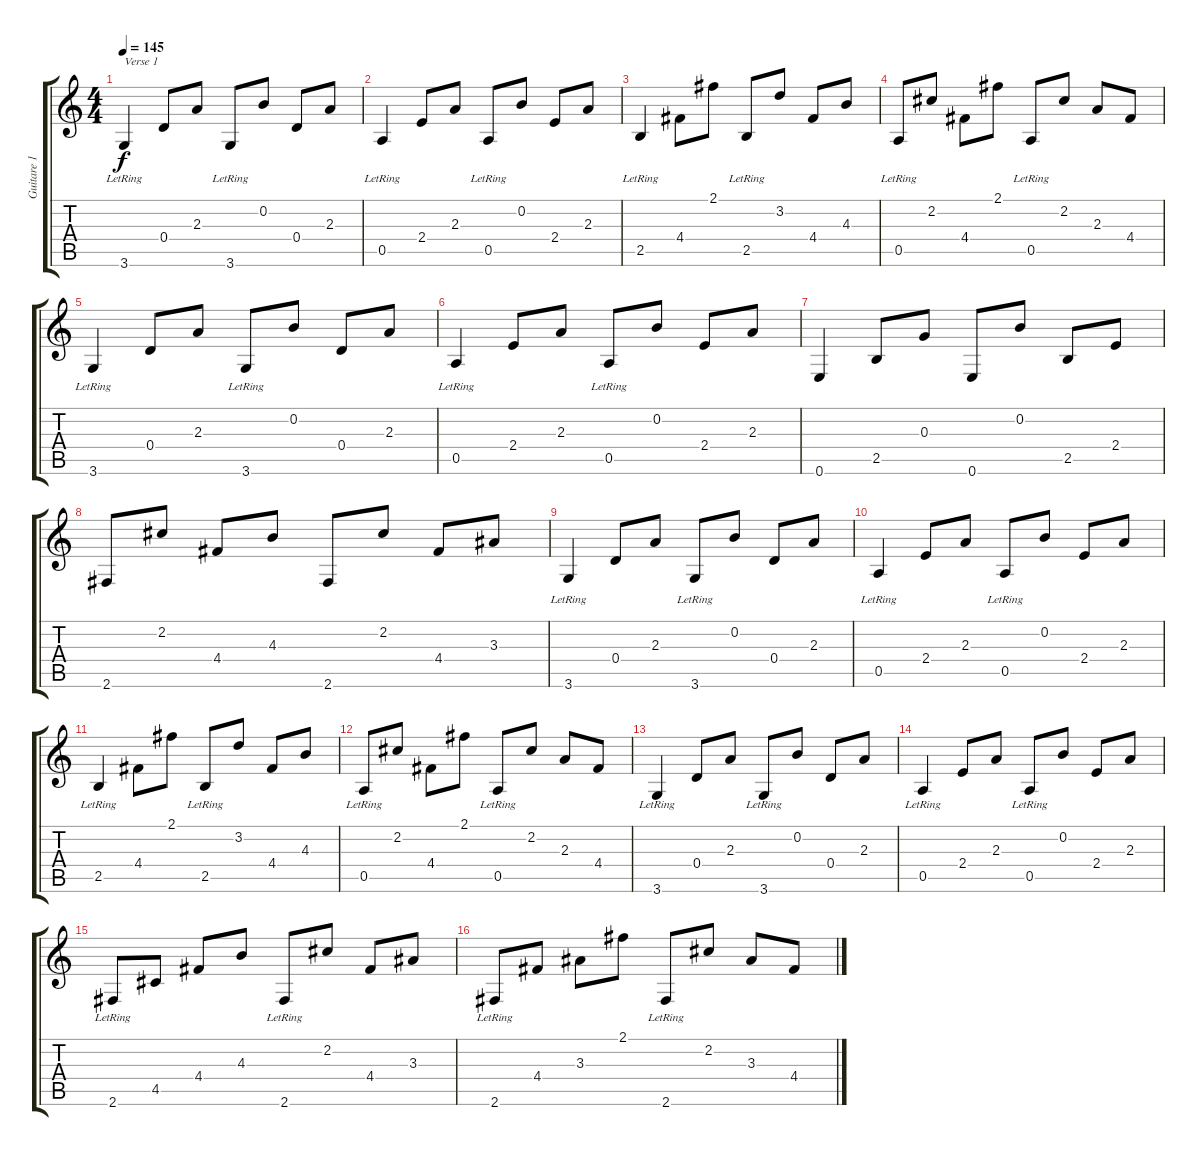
\track ("Guitare 1" "Guitare 1") {instrument acousticguitarnylon}
\staff {score tabs}
\tuning (E4 B3 G3 D3 A2 E2) {hide}
\ts (4 4)
\tempo 145
\clef g2
\ks c
3.6{lr}.4{txt "Verse 1" dy f} 0.4.8 2.3.8 3.6{lr}.8 0.2.8 0.4.8 2.3.8 |
0.5{lr}.4 2.4.8 2.3.8 0.5{lr}.8 0.2.8 2.4.8 2.3.8 |
2.5{lr}.4 4.4.8 2.1.8 2.5{lr}.8 3.2.8 4.4.8 4.3.8 |
0.5{lr}.8 2.2.8 4.4.8 2.1.8 0.5{lr}.8 2.2.8 2.3.8 4.4.8 |
3.6{lr}.4 0.4.8 2.3.8 3.6{lr}.8 0.2.8 0.4.8 2.3.8 |
0.5{lr}.4 2.4.8 2.3.8 0.5{lr}.8 0.2.8 2.4.8 2.3.8 |
0.6.4 2.5.8 0.3.8 0.6.8 0.2.8 2.5.8 2.4.8 |
2.6.8 2.2.8 4.4.8 4.3.8 2.6.8 2.2.8 4.4.8 3.3.8 |
3.6{lr}.4 0.4.8 2.3.8 3.6{lr}.8 0.2.8 0.4.8 2.3.8 |
0.5{lr}.4 2.4.8 2.3.8 0.5{lr}.8 0.2.8 2.4.8 2.3.8 |
2.5{lr}.4 4.4.8 2.1.8 2.5{lr}.8 3.2.8 4.4.8 4.3.8 |
0.5{lr}.8 2.2.8 4.4.8 2.1.8 0.5{lr}.8 2.2.8 2.3.8 4.4.8 |
3.6{lr}.4 0.4.8 2.3.8 3.6{lr}.8 0.2.8 0.4.8 2.3.8 |
0.5{lr}.4 2.4.8 2.3.8 0.5{lr}.8 0.2.8 2.4.8 2.3.8 |
2.6{lr}.8 4.5.8 4.4.8 4.3.8 2.6{lr}.8 2.2.8 4.4.8 3.3.8 |
2.6{lr}.8 4.4.8 3.3.8 2.1.8 2.6{lr}.8 2.2.8 3.3.8 4.4.8
